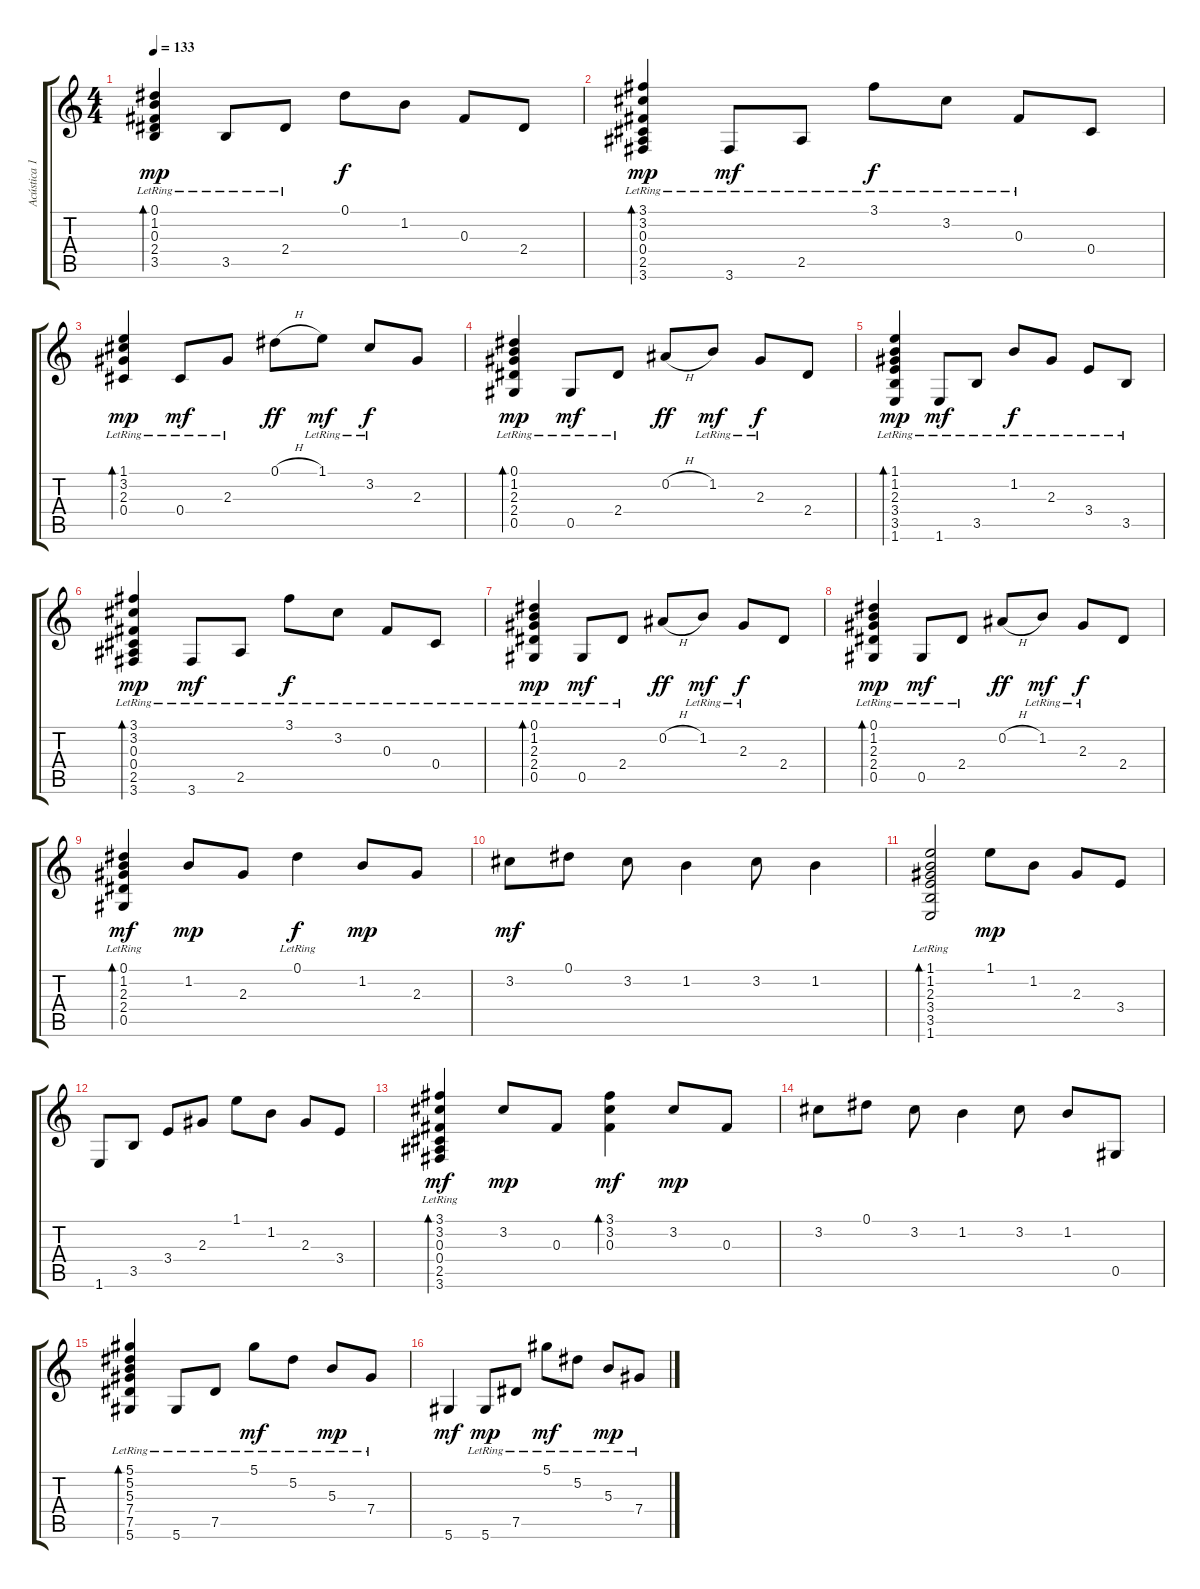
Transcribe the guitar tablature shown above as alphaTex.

\track ("Acústica 1" "Acústica 1") {instrument acousticguitarsteel}
\staff {score tabs}
\tuning (Eb4 Bb3 Gb3 Db3 Ab2 Eb2) {hide}
\ts (4 4)
\tempo 133
\clef g2
\ks c
(0.1{lr} 1.2{lr} 0.3{lr} 2.4{lr} 3.5{lr}).4{bd 60 dy mp} 3.5{lr}.8 2.4{lr}.8 0.1.8{dy f} 1.2.8 0.3.8 2.4.8 |
(3.1{lr} 3.2{lr} 0.3{lr} 0.4{lr} 2.5 3.6).4{bd 60 dy mp} 3.6{lr}.8{dy mf} 2.5{lr}.8 3.1{lr}.8{dy f} 3.2{lr}.8 0.3{lr}.8 0.4.8 |
(1.1{lr} 3.2{lr} 2.3{lr} 0.4{lr}).4{bd 60 dy mp} 0.4{lr}.8{dy mf} 2.3{lr}.8 0.1{h}.8{dy ff} 1.1{lr}.8{dy mf} 3.2{lr}.8{dy f} 2.3.8 |
(0.1{lr} 1.2{lr} 2.3{lr} 2.4{lr} 0.5{lr}).4{bd 60 dy mp} 0.5{lr}.8{dy mf} 2.4{lr}.8 0.2{h}.8{dy ff} 1.2{lr}.8{dy mf} 2.3{lr}.8{dy f} 2.4.8 |
(1.1{lr} 1.2{lr} 2.3{lr} 3.4{lr} 3.5{lr} 1.6{lr}).4{bd 60 dy mp} 1.6{lr}.8{dy mf} 3.5{lr}.8 1.2{lr}.8{dy f} 2.3{lr}.8 3.4{lr}.8 3.5{lr}.8 |
(3.1{lr} 3.2{lr} 0.3{lr} 0.4{lr} 2.5{lr} 3.6{lr}).4{bd 60 dy mp} 3.6{lr}.8{dy mf} 2.5{lr}.8 3.1{lr}.8{dy f} 3.2{lr}.8 0.3{lr}.8 0.4{lr}.8 |
(0.1{lr} 1.2{lr} 2.3{lr} 2.4{lr} 0.5{lr}).4{bd 60 dy mp} 0.5{lr}.8{dy mf} 2.4{lr}.8 0.2{h}.8{dy ff} 1.2{lr}.8{dy mf} 2.3{lr}.8{dy f} 2.4.8 |
(0.1{lr} 1.2{lr} 2.3{lr} 2.4{lr} 0.5{lr}).4{bd 60 dy mp} 0.5{lr}.8{dy mf} 2.4{lr}.8 0.2{h}.8{dy ff} 1.2{lr}.8{dy mf} 2.3{lr}.8{dy f} 2.4.8 |
(0.1{lr} 1.2{lr} 2.3{lr} 2.4{lr} 0.5{lr}).4{bd 60 dy mf} 1.2.8{dy mp} 2.3.8 0.1{lr}.4{dy f} 1.2.8{dy mp} 2.3.8 |
3.2.8{dy mf} 0.1.8 3.2.8 1.2.4 3.2.8 1.2.4 |
(1.1{lr} 1.2{lr} 2.3{lr} 3.4{lr} 3.5{lr} 1.6{lr}).2{bd 120} 1.1.8{dy mp} 1.2.8 2.3.8 3.4.8 |
1.6.8 3.5.8 3.4.8 2.3.8 1.1.8 1.2.8 2.3.8 3.4.8 |
(3.1{lr} 3.2{lr} 0.3{lr} 0.4{lr} 2.5{lr} 3.6{lr}).4{bd 60 dy mf} 3.2.8{dy mp} 0.3.8 (3.1 3.2 0.3).4{bd 60 dy mf} 3.2.8{dy mp} 0.3.8 |
3.2.8 0.1.8 3.2.8 1.2.4 3.2.8 1.2.8 0.5.8 |
(5.1{lr} 5.2{lr} 5.3{lr} 7.4{lr} 7.5{lr} 5.6{lr}).4{bd 60} 5.6{lr}.8 7.5{lr}.8 5.1{lr}.8{dy mf} 5.2{lr}.8 5.3{lr}.8{dy mp} 7.4{lr}.8 |
5.6.4{dy mf} 5.6{lr}.8{dy mp} 7.5{lr}.8 5.1{lr}.8{dy mf} 5.2{lr}.8 5.3{lr}.8{dy mp} 7.4{lr}.8
